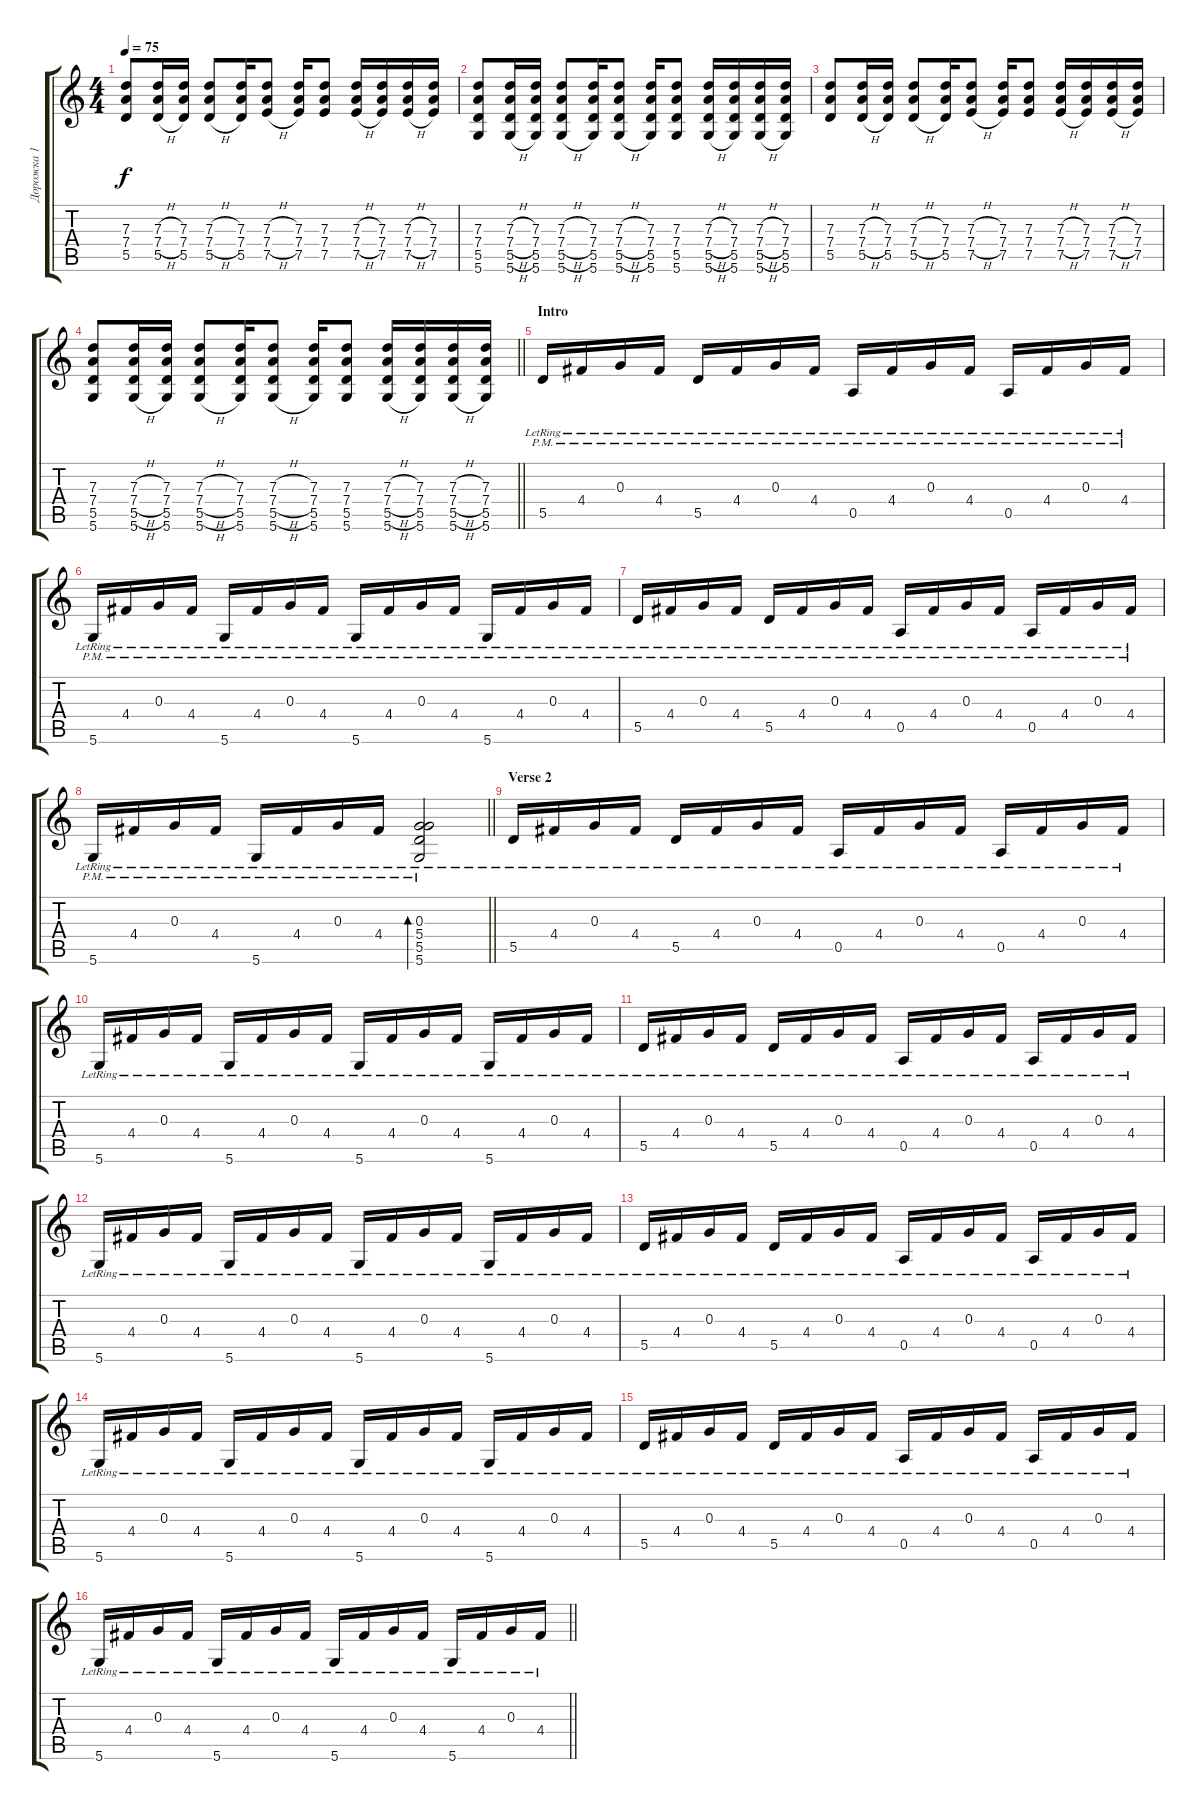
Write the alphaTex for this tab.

\track ("Дорожка 1" "Дорожка 1") {instrument acousticguitarsteel}
\staff {score tabs}
\tuning (E4 B3 G3 D3 A2 D2) {hide}
\ts (4 4)
\tempo 75
\clef g2
\ks c
(7.3 7.4 5.5).8{dy f} (7.3{h} 7.4{h} 5.5{h}).16 (7.3 7.4 5.5).16 (7.3{h} 7.4{h} 5.5{h}).8 (7.3 7.4 5.5).16 (7.3{h} 7.4{h} 7.5{h}).8 (7.3 7.4 7.5).16 (7.3 7.4 7.5).8 (7.3{h} 7.4{h} 7.5{h}).16 (7.3 7.4 7.5).16 (7.3{h} 7.4{h} 7.5{h}).16 (7.3 7.4 7.5).16 |
(7.3 7.4 5.5 5.6).8 (7.3{h} 7.4{h} 5.5{h} 5.6{h}).16 (7.3 7.4 5.5 5.6).16 (7.3{h} 7.4{h} 5.5{h} 5.6{h}).8 (7.3 7.4 5.5 5.6).16 (7.3{h} 7.4{h} 5.5{h} 5.6{h}).8 (7.3 7.4 5.5 5.6).16 (7.3 7.4 5.5 5.6).8 (7.3{h} 7.4{h} 5.5{h} 5.6{h}).16 (7.3 7.4 5.5 5.6).16 (7.3{h} 7.4{h} 5.5{h} 5.6{h}).16 (7.3 7.4 5.5 5.6).16 |
(7.3 7.4 5.5).8 (7.3{h} 7.4{h} 5.5{h}).16 (7.3 7.4 5.5).16 (7.3{h} 7.4{h} 5.5{h}).8 (7.3 7.4 5.5).16 (7.3{h} 7.4{h} 7.5{h}).8 (7.3 7.4 7.5).16 (7.3 7.4 7.5).8 (7.3{h} 7.4{h} 7.5{h}).16 (7.3 7.4 7.5).16 (7.3{h} 7.4{h} 7.5{h}).16 (7.3 7.4 7.5).16 |
\barLineRight lightlight
(7.3 7.4 5.5 5.6).8 (7.3{h} 7.4{h} 5.5{h} 5.6{h}).16 (7.3 7.4 5.5 5.6).16 (7.3{h} 7.4{h} 5.5{h} 5.6{h}).8 (7.3 7.4 5.5 5.6).16 (7.3{h} 7.4{h} 5.5{h} 5.6{h}).8 (7.3 7.4 5.5 5.6).16 (7.3 7.4 5.5 5.6).8 (7.3{h} 7.4{h} 5.5{h} 5.6{h}).16 (7.3 7.4 5.5 5.6).16 (7.3{h} 7.4{h} 5.5{h} 5.6{h}).16 (7.3 7.4 5.5 5.6).16 |
\section ("" "Intro")
5.5{pm lr}.16 4.4{pm lr}.16 0.3{pm lr}.16 4.4{pm lr}.16 5.5{pm lr}.16 4.4{pm lr}.16 0.3{pm lr}.16 4.4{pm lr}.16 0.5{pm lr}.16 4.4{pm lr}.16 0.3{pm lr}.16 4.4{pm lr}.16 0.5{pm lr}.16 4.4{pm lr}.16 0.3{pm lr}.16 4.4{pm lr}.16 |
5.6{pm lr}.16 4.4{pm lr}.16 0.3{pm lr}.16 4.4{pm lr}.16 5.6{pm lr}.16 4.4{pm lr}.16 0.3{pm lr}.16 4.4{pm lr}.16 5.6{pm lr}.16 4.4{pm lr}.16 0.3{pm lr}.16 4.4{pm lr}.16 5.6{pm lr}.16 4.4{pm lr}.16 0.3{pm lr}.16 4.4{pm lr}.16 |
5.5{pm lr}.16 4.4{pm lr}.16 0.3{pm lr}.16 4.4{pm lr}.16 5.5{pm lr}.16 4.4{pm lr}.16 0.3{pm lr}.16 4.4{pm lr}.16 0.5{pm lr}.16 4.4{pm lr}.16 0.3{pm lr}.16 4.4{pm lr}.16 0.5{pm lr}.16 4.4{pm lr}.16 0.3{pm lr}.16 4.4{pm lr}.16 |
\barLineRight lightlight
5.6{pm lr}.16 4.4{pm lr}.16 0.3{pm lr}.16 4.4{pm lr}.16 5.6{pm lr}.16 4.4{pm lr}.16 0.3{pm lr}.16 4.4{pm lr}.16 (0.3{pm lr} 5.4{lr} 5.5{lr} 5.6{lr}).2{bd 60} |
\section ("" "Verse 2")
5.5{lr}.16 4.4{lr}.16 0.3{lr}.16 4.4{lr}.16 5.5{lr}.16 4.4{lr}.16 0.3{lr}.16 4.4{lr}.16 0.5{lr}.16 4.4{lr}.16 0.3{lr}.16 4.4{lr}.16 0.5{lr}.16 4.4{lr}.16 0.3{lr}.16 4.4{lr}.16 |
5.6{lr}.16 4.4{lr}.16 0.3{lr}.16 4.4{lr}.16 5.6{lr}.16 4.4{lr}.16 0.3{lr}.16 4.4{lr}.16 5.6{lr}.16 4.4{lr}.16 0.3{lr}.16 4.4{lr}.16 5.6{lr}.16 4.4{lr}.16 0.3{lr}.16 4.4{lr}.16 |
5.5{lr}.16 4.4{lr}.16 0.3{lr}.16 4.4{lr}.16 5.5{lr}.16 4.4{lr}.16 0.3{lr}.16 4.4{lr}.16 0.5{lr}.16 4.4{lr}.16 0.3{lr}.16 4.4{lr}.16 0.5{lr}.16 4.4{lr}.16 0.3{lr}.16 4.4{lr}.16 |
5.6{lr}.16 4.4{lr}.16 0.3{lr}.16 4.4{lr}.16 5.6{lr}.16 4.4{lr}.16 0.3{lr}.16 4.4{lr}.16 5.6{lr}.16 4.4{lr}.16 0.3{lr}.16 4.4{lr}.16 5.6{lr}.16 4.4{lr}.16 0.3{lr}.16 4.4{lr}.16 |
5.5{lr}.16 4.4{lr}.16 0.3{lr}.16 4.4{lr}.16 5.5{lr}.16 4.4{lr}.16 0.3{lr}.16 4.4{lr}.16 0.5{lr}.16 4.4{lr}.16 0.3{lr}.16 4.4{lr}.16 0.5{lr}.16 4.4{lr}.16 0.3{lr}.16 4.4{lr}.16 |
5.6{lr}.16 4.4{lr}.16 0.3{lr}.16 4.4{lr}.16 5.6{lr}.16 4.4{lr}.16 0.3{lr}.16 4.4{lr}.16 5.6{lr}.16 4.4{lr}.16 0.3{lr}.16 4.4{lr}.16 5.6{lr}.16 4.4{lr}.16 0.3{lr}.16 4.4{lr}.16 |
5.5{lr}.16 4.4{lr}.16 0.3{lr}.16 4.4{lr}.16 5.5{lr}.16 4.4{lr}.16 0.3{lr}.16 4.4{lr}.16 0.5{lr}.16 4.4{lr}.16 0.3{lr}.16 4.4{lr}.16 0.5{lr}.16 4.4{lr}.16 0.3{lr}.16 4.4{lr}.16 |
\barLineRight lightlight
5.6{lr}.16 4.4{lr}.16 0.3{lr}.16 4.4{lr}.16 5.6{lr}.16 4.4{lr}.16 0.3{lr}.16 4.4{lr}.16 5.6{lr}.16 4.4{lr}.16 0.3{lr}.16 4.4{lr}.16 5.6{lr}.16 4.4{lr}.16 0.3{lr}.16 4.4{lr}.16
